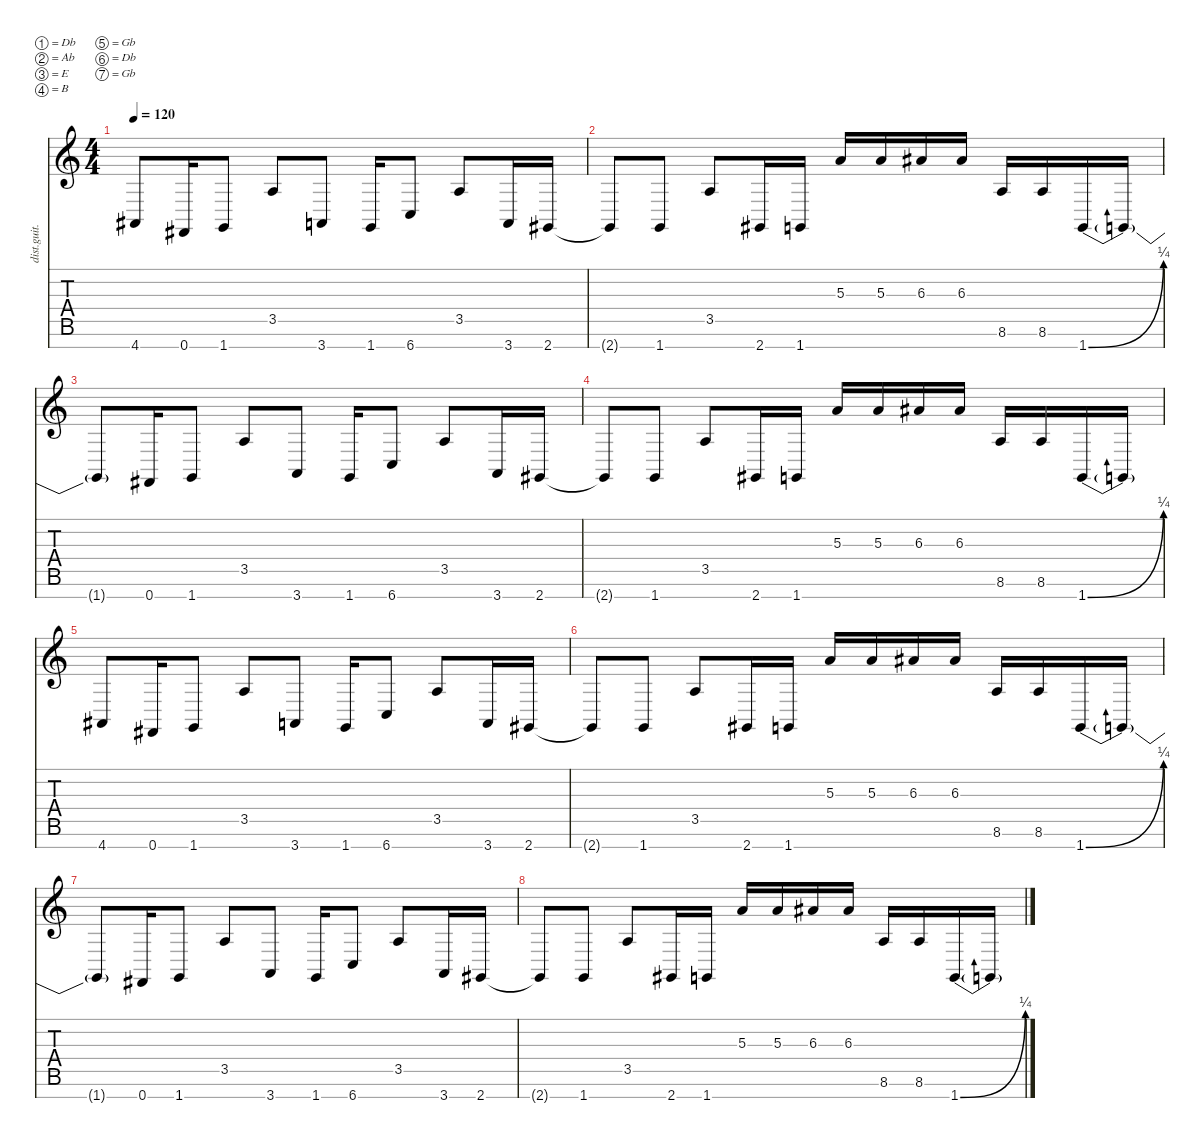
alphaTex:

\defaultSystemsLayout 4
\hideDynamics
\bracketExtendMode nobrackets
\otherSystemsTrackNameOrientation horizontal
\track ("Distortion Guitar" "dist.guit.") {instrument distortionguitar}
\staff {score tabs}
\tuning (Db4 Ab3 E3 B2 Gb2 Db2 Gb1)
\ts (4 4)
\tempo 120
\clef g2
\ks c
4.7{acc #}.8{dy mf beam Up} 0.7{acc #}.16{beam Up} 1.7.8{beam Up} 3.5.8{beam Up} 3.7.8{beam Up} 1.7.16{beam Up} 6.7.8{beam Up} 3.5.8{beam Up} 3.7.16{beam Up} 2.7{acc #}.16{beam Up} |
2.7{t acc #}.8{beam Up} 1.7.8{beam Up} 3.5.8{beam Up} 2.7{acc #}.16{beam Up} 1.7.16{beam Up} 5.3.16{beam Up} 5.3.16{beam Up} 6.3{acc #}.16{beam Up} 6.3{acc #}.16{beam Up} 8.6.16{beam Up} 8.6.16{beam Up} 1.7{be (bend 0 0 13.799999999999999 1)}.16{beam Up} 1.7{t}.16{beam Up} |
1.7{t}.8{beam Up} 0.7{acc #}.16{beam Up} 1.7.8{beam Up} 3.5.8{beam Up} 3.7.8{beam Up} 1.7.16{beam Up} 6.7.8{beam Up} 3.5.8{beam Up} 3.7.16{beam Up} 2.7{acc #}.16{beam Up} |
2.7{t acc #}.8{beam Up} 1.7.8{beam Up} 3.5.8{beam Up} 2.7{acc #}.16{beam Up} 1.7.16{beam Up} 5.3.16{beam Up} 5.3.16{beam Up} 6.3{acc #}.16{beam Up} 6.3{acc #}.16{beam Up} 8.6.16{beam Up} 8.6.16{beam Up} 1.7{be (bend 0 0 13.799999999999999 1)}.16{beam Up} 1.7{t}.16{beam Up} |
4.7{acc #}.8{beam Up} 0.7{acc #}.16{beam Up} 1.7.8{beam Up} 3.5.8{beam Up} 3.7.8{beam Up} 1.7.16{beam Up} 6.7.8{beam Up} 3.5.8{beam Up} 3.7.16{beam Up} 2.7{acc #}.16{beam Up} |
2.7{t acc #}.8{beam Up} 1.7.8{beam Up} 3.5.8{beam Up} 2.7{acc #}.16{beam Up} 1.7.16{beam Up} 5.3.16{beam Up} 5.3.16{beam Up} 6.3{acc #}.16{beam Up} 6.3{acc #}.16{beam Up} 8.6.16{beam Up} 8.6.16{beam Up} 1.7{be (bend 0 0 13.799999999999999 1)}.16{beam Up} 1.7{t}.16{beam Up} |
1.7{t}.8{beam Up} 0.7{acc #}.16{beam Up} 1.7.8{beam Up} 3.5.8{beam Up} 3.7.8{beam Up} 1.7.16{beam Up} 6.7.8{beam Up} 3.5.8{beam Up} 3.7.16{beam Up} 2.7{acc #}.16{beam Up} |
2.7{t acc #}.8{beam Up} 1.7.8{beam Up} 3.5.8{beam Up} 2.7{acc #}.16{beam Up} 1.7.16{beam Up} 5.3.16{beam Up} 5.3.16{beam Up} 6.3{acc #}.16{beam Up} 6.3{acc #}.16{beam Up} 8.6.16{beam Up} 8.6.16{beam Up} 1.7{be (bend 0 0 13.799999999999999 1)}.16{beam Up} 1.7{t}.16{beam Up}
